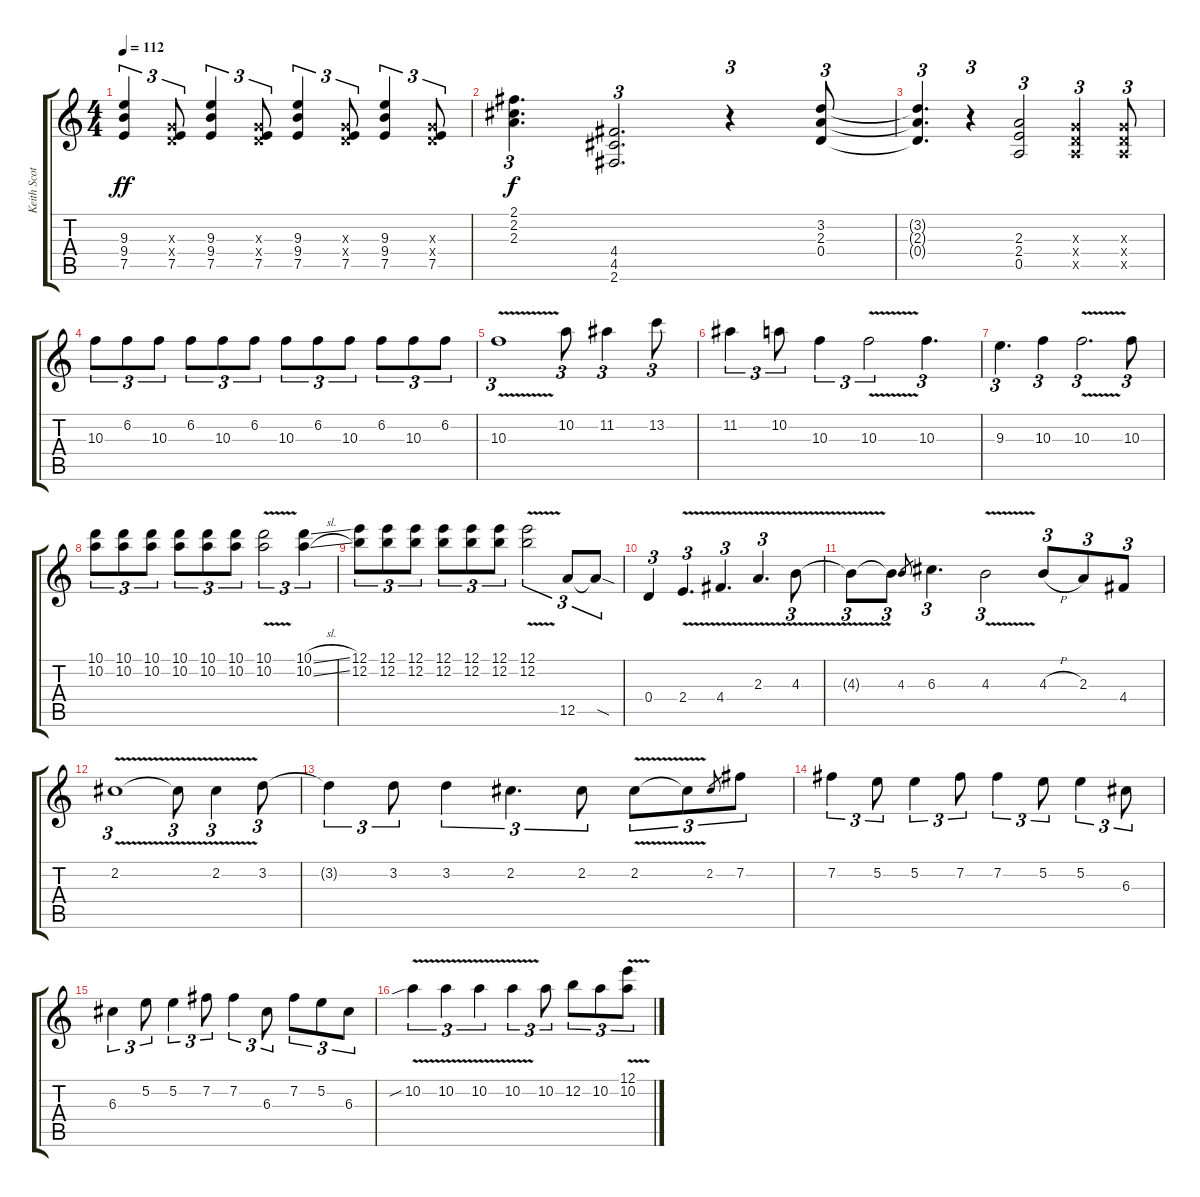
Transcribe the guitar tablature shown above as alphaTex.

\track ("Keith Scoth Guitar" "Keith Scot") {instrument electricguitarclean}
\staff {score tabs}
\tuning (E4 B3 G3 D3 A2 E2) {hide}
\ts (4 4)
\tempo 112
\clef g2
\ks c
(9.3 9.4 7.5).4{tu (3 2) dy ff} (0.3{x} 0.4{x} 7.5).8{tu (3 2)} (9.3 9.4 7.5).4{tu (3 2)} (0.3{x} 0.4{x} 7.5).8{tu (3 2)} (9.3 9.4 7.5).4{tu (3 2)} (0.3{x} 0.4{x} 7.5).8{tu (3 2)} (9.3 9.4 7.5).4{tu (3 2)} (0.3{x} 0.4{x} 7.5).8{tu (3 2)} |
(2.1 2.2 2.3).4{d tu (3 2) dy f} (4.4 4.5 2.6).2{d tu (3 2)} r.4{tu (3 2)} (3.2 2.3 0.4).8{tu (3 2)} |
(3.2{t} 2.3{t} 0.4{t}).4{d tu (3 2)} r.4{tu (3 2)} (2.3 2.4 0.5).2{tu (3 2)} (0.3{x} 0.4{x} 0.5{x}).4{tu (3 2)} (0.3{x} 0.4{x} 0.5{x}).8{tu (3 2)} |
10.3.8{tu (3 2)} 6.2.8{tu (3 2)} 10.3.8{tu (3 2)} 6.2.8{tu (3 2)} 10.3.8{tu (3 2)} 6.2.8{tu (3 2)} 10.3.8{tu (3 2)} 6.2.8{tu (3 2)} 10.3.8{tu (3 2)} 6.2.8{tu (3 2)} 10.3.8{tu (3 2)} 6.2.8{tu (3 2)} |
10.3{v}.1{tu (3 2)} 10.2.8{tu (3 2)} 11.2.4{tu (3 2)} 13.2.8{tu (3 2)} |
11.2.4{tu (3 2)} 10.2.8{tu (3 2)} 10.3.4{tu (3 2)} 10.3{v}.2{tu (3 2)} 10.3.4{d tu (3 2)} |
9.3.4{d tu (3 2)} 10.3.4{tu (3 2)} 10.3{v}.2{d tu (3 2)} 10.3.8{tu (3 2)} |
(10.1 10.2).8{tu (3 2)} (10.1 10.2).8{tu (3 2)} (10.1 10.2).8{tu (3 2)} (10.1 10.2).8{tu (3 2)} (10.1 10.2).8{tu (3 2)} (10.1 10.2).8{tu (3 2)} (10.1{v} 10.2{v}).2{tu (3 2)} (10.1{sl} 10.2{sl}).4{tu (3 2)} |
(12.1 12.2).8{tu (3 2)} (12.1 12.2).8{tu (3 2)} (12.1 12.2).8{tu (3 2)} (12.1 12.2).8{tu (3 2)} (12.1 12.2).8{tu (3 2)} (12.1 12.2).8{tu (3 2)} (12.1{v} 12.2).2{tu (3 2)} 12.5.8{tu (3 2)} 12.5{sod t}.8{tu (3 2)} |
0.4.4{tu (3 2) instrument overdrivenguitar} 2.4{v}.4{d tu (3 2)} 4.4{v}.4{d tu (3 2)} 2.3{v}.4{d tu (3 2)} 4.3{v}.8{tu (3 2)} |
4.3{t}.8{tu (3 2)} 4.3{t}.8{tu (3 2)} 4.3.8{gr} 6.3.4{d tu (3 2)} 4.3{v}.2{tu (3 2)} 4.3{h}.8{tu (3 2)} 2.3.8{tu (3 2)} 4.4.8{tu (3 2)} |
2.2{v}.1{tu (3 2)} 2.2{t}.8{tu (3 2)} 2.2{v}.4{tu (3 2)} 3.2.8{tu (3 2)} |
3.2{t}.4{tu (3 2)} 3.2.8{tu (3 2)} 3.2.4{tu (3 2)} 2.2.4{d tu (3 2)} 2.2.8{tu (3 2)} 2.2{v}.8{tu (3 2)} 2.2{t}.8{tu (3 2)} 2.2.8{gr} 7.2.8{tu (3 2)} |
7.2.4{tu (3 2)} 5.2.8{tu (3 2)} 5.2.4{tu (3 2)} 7.2.8{tu (3 2)} 7.2.4{tu (3 2)} 5.2.8{tu (3 2)} 5.2.4{tu (3 2)} 6.3.8{tu (3 2)} |
6.3.4{tu (3 2)} 5.2.8{tu (3 2)} 5.2.4{tu (3 2)} 7.2.8{tu (3 2)} 7.2.4{tu (3 2)} 6.3.8{tu (3 2)} 7.2.8{tu (3 2)} 5.2.8{tu (3 2)} 6.3.8{tu (3 2)} |
10.2{v sib}.4{tu (3 2)} 10.2{v}.4{tu (3 2)} 10.2{v}.4{tu (3 2)} 10.2{v}.4{tu (3 2)} 10.2.8{tu (3 2)} 12.2.8{tu (3 2)} 10.2.8{tu (3 2)} (12.1{v} 10.2).8{tu (3 2)}
